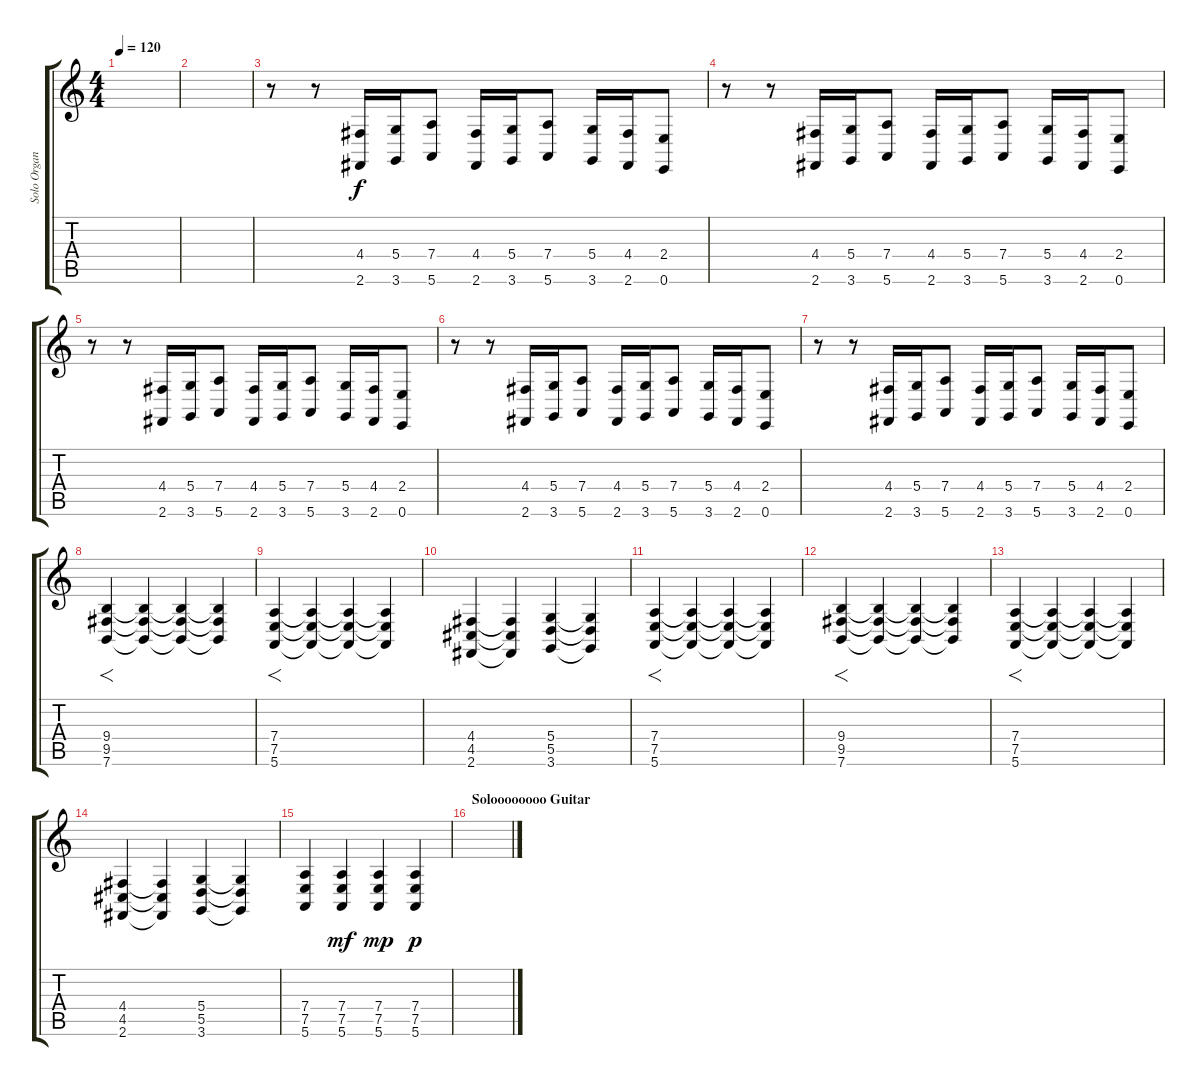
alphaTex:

\track ("Solo Organ" "Solo Organ") {instrument churchorgan}
\staff {score tabs}
\tuning (E4 B3 G3 D3 A2 E2) {hide}
\ts (4 4)
\tempo 120
\clef g2
\ks c
|
|
r.8 r.8 (4.4 2.6).16 (5.4 3.6).16 (7.4 5.6).8 (4.4 2.6).16 (5.4 3.6).16 (7.4 5.6).8 (5.4 3.6).16 (4.4 2.6).16 (2.4 0.6).8 |
r.8 r.8 (4.4 2.6).16 (5.4 3.6).16 (7.4 5.6).8 (4.4 2.6).16 (5.4 3.6).16 (7.4 5.6).8 (5.4 3.6).16 (4.4 2.6).16 (2.4 0.6).8 |
r.8 r.8 (4.4 2.6).16 (5.4 3.6).16 (7.4 5.6).8 (4.4 2.6).16 (5.4 3.6).16 (7.4 5.6).8 (5.4 3.6).16 (4.4 2.6).16 (2.4 0.6).8 |
r.8 r.8 (4.4 2.6).16 (5.4 3.6).16 (7.4 5.6).8 (4.4 2.6).16 (5.4 3.6).16 (7.4 5.6).8 (5.4 3.6).16 (4.4 2.6).16 (2.4 0.6).8 |
r.8 r.8 (4.4 2.6).16 (5.4 3.6).16 (7.4 5.6).8 (4.4 2.6).16 (5.4 3.6).16 (7.4 5.6).8 (5.4 3.6).16 (4.4 2.6).16 (2.4 0.6).8 |
(9.4 9.5 7.6).4{f} (9.4{t} 9.5{t} 7.6{t}).4 (9.4{t} 9.5{t} 7.6{t}).4 (9.4{t} 9.5{t} 7.6{t}).4 |
(7.4 7.5 5.6).4{f} (7.4{t} 7.5{t} 5.6{t}).4 (7.4{t} 7.5{t} 5.6{t}).4 (7.4{t} 7.5{t} 5.6{t}).4 |
(4.4 4.5 2.6).4 (4.4{t} 4.5{t} 2.6{t}).4 (5.4 5.5 3.6).4 (5.4{t} 5.5{t} 3.6{t}).4 |
(7.4 7.5 5.6).4{f} (7.4{t} 7.5{t} 5.6{t}).4 (7.4{t} 7.5{t} 5.6{t}).4 (7.4{t} 7.5{t} 5.6{t}).4 |
(9.4 9.5 7.6).4{f} (9.4{t} 9.5{t} 7.6{t}).4 (9.4{t} 9.5{t} 7.6{t}).4 (9.4{t} 9.5{t} 7.6{t}).4 |
(7.4 7.5 5.6).4{f} (7.4{t} 7.5{t} 5.6{t}).4 (7.4{t} 7.5{t} 5.6{t}).4 (7.4{t} 7.5{t} 5.6{t}).4 |
(4.4 4.5 2.6).4 (4.4{t} 4.5{t} 2.6{t}).4 (5.4 5.5 3.6).4 (5.4{t} 5.5{t} 3.6{t}).4 |
(7.4 7.5 5.6).4 (7.4 7.5 5.6).4{dy mf} (7.4 7.5 5.6).4{dy mp} (7.4 7.5 5.6).4{dy p} |
\section ("" "Soloooooooo Guitar")
